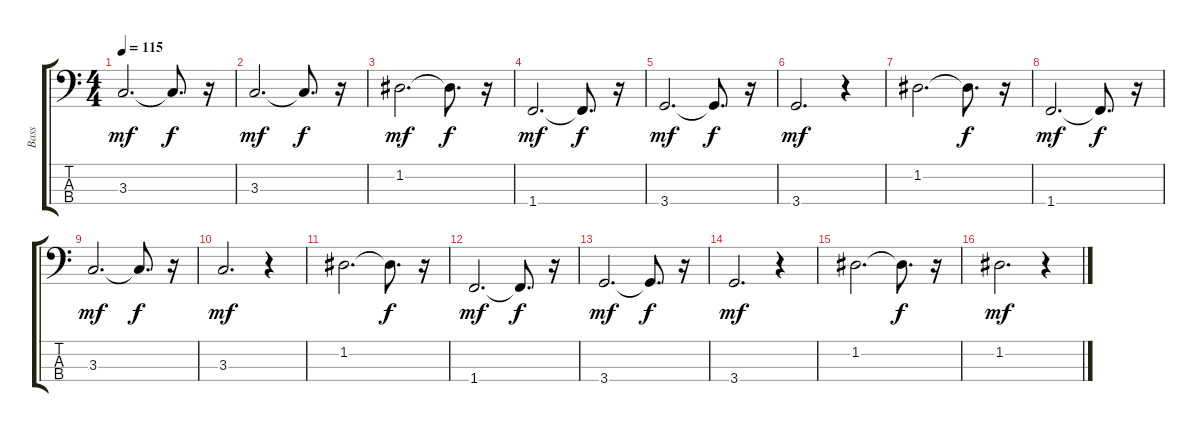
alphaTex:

\track ("Bass    " "Bass    ") {instrument fretlessbass}
\staff {score tabs}
\tuning (G2 D2 A1 E1) {hide}
\ts (4 4)
\tempo 115
\clef f4
\ks c
3.3.2{d dy mf} 3.3{t}.8{d dy f} r.16 |
3.3.2{d dy mf} 3.3{t}.8{d dy f} r.16 |
1.2.2{d dy mf} 1.2{t}.8{d dy f} r.16 |
1.4.2{d dy mf} 1.4{t}.8{d dy f} r.16 |
3.4.2{d dy mf} 3.4{t}.8{d dy f} r.16 |
3.4.2{d dy mf} r.4 |
1.2.2{d} 1.2{t}.8{d dy f} r.16 |
1.4.2{d dy mf} 1.4{t}.8{d dy f} r.16 |
3.3.2{d dy mf} 3.3{t}.8{d dy f} r.16 |
3.3.2{d dy mf} r.4 |
1.2.2{d} 1.2{t}.8{d dy f} r.16 |
1.4.2{d dy mf} 1.4{t}.8{d dy f} r.16 |
3.4.2{d dy mf} 3.4{t}.8{d dy f} r.16 |
3.4.2{d dy mf} r.4 |
1.2.2{d} 1.2{t}.8{d dy f} r.16 |
1.2.2{d dy mf} r.4
